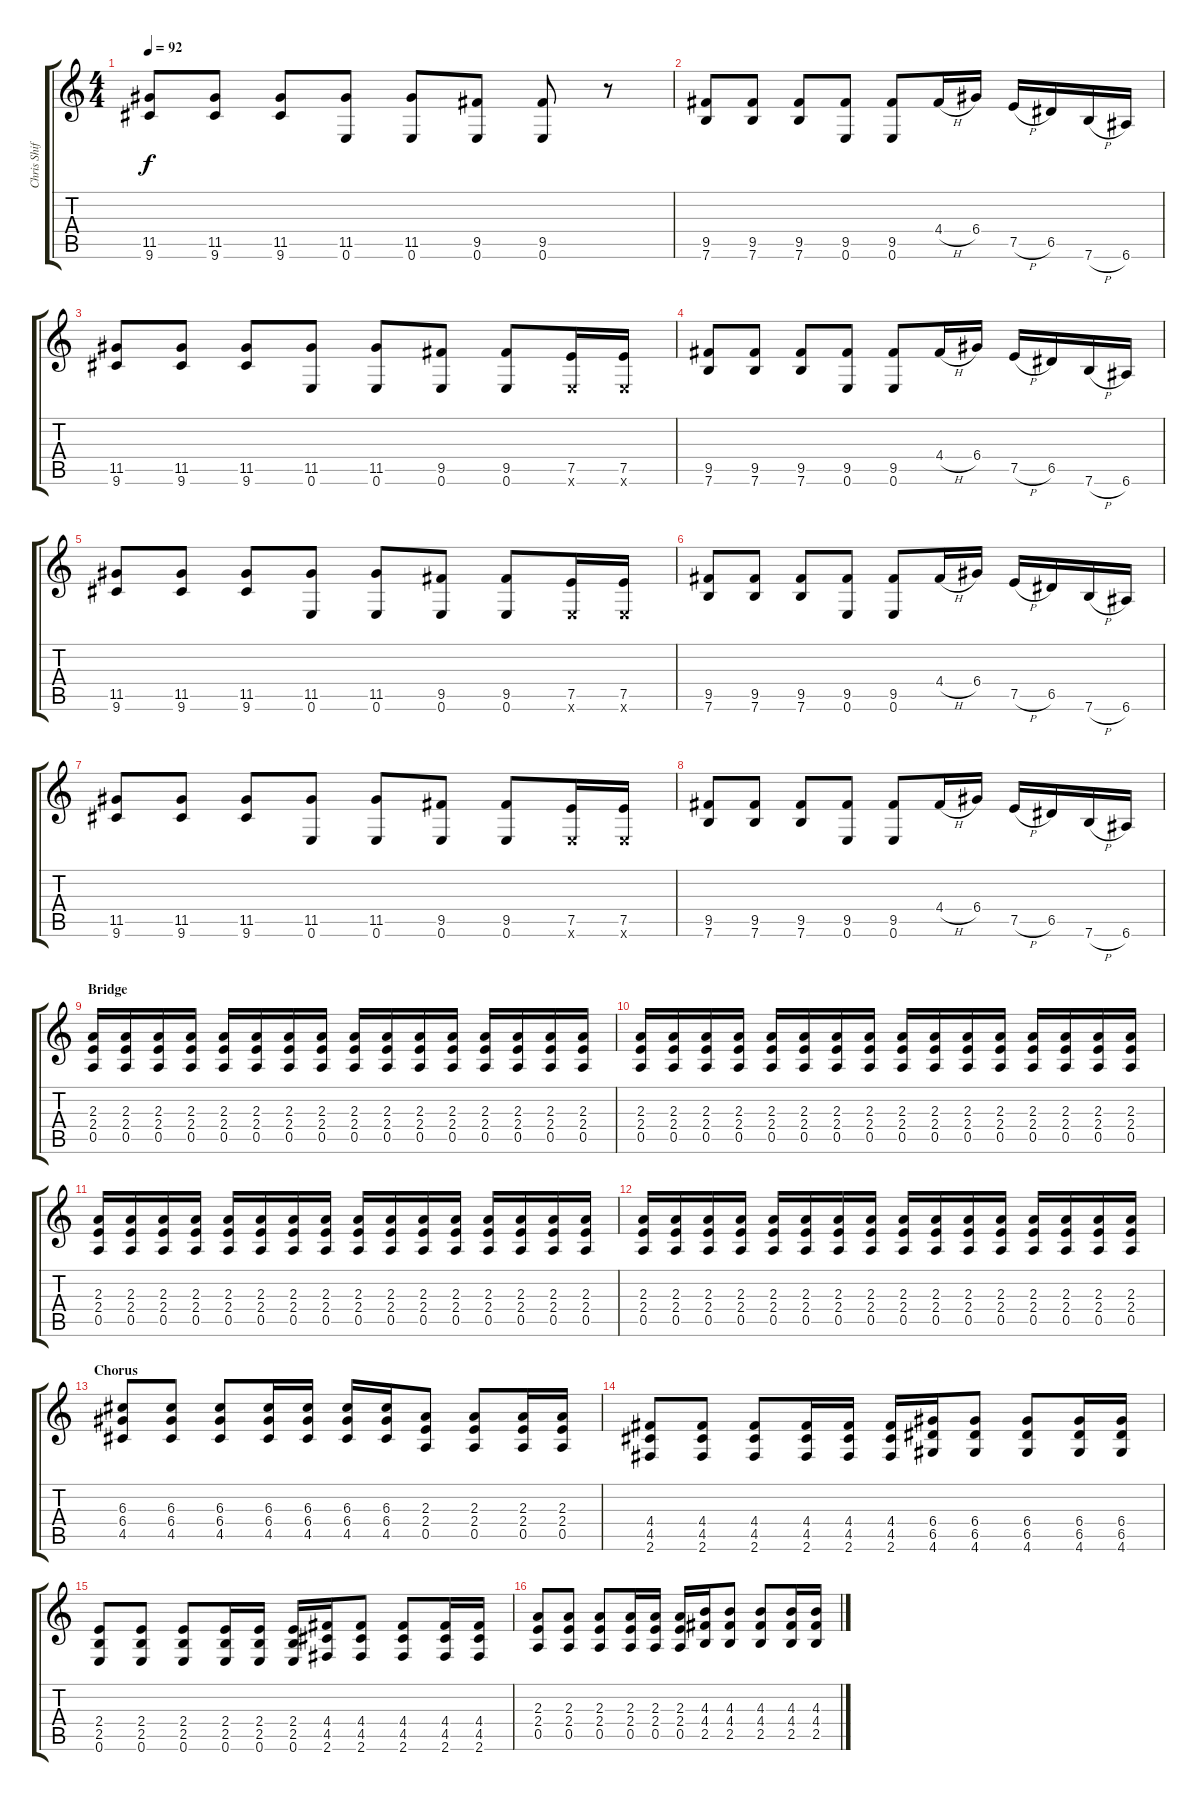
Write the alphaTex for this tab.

\track ("Chris Shifflett (Guitar)" "Chris Shif") {instrument distortionguitar}
\staff {score tabs}
\tuning (E4 B3 G3 D3 A2 E2) {hide}
\ts (4 4)
\tempo 92
\clef g2
\ks c
(11.5 9.6).8{dy f} (11.5 9.6).8 (11.5 9.6).8 (11.5 0.6).8 (11.5 0.6).8 (9.5 0.6).8 (9.5 0.6).8 r.8 |
(9.5 7.6).8 (9.5 7.6).8 (9.5 7.6).8 (9.5 0.6).8 (9.5 0.6).8 4.4{h}.16 6.4.16 7.5{h}.16 6.5.16 7.6{h}.16 6.6.16 |
(11.5 9.6).8 (11.5 9.6).8 (11.5 9.6).8 (11.5 0.6).8 (11.5 0.6).8 (9.5 0.6).8 (9.5 0.6).8 (7.5 0.6{x}).16 (7.5 0.6{x}).16 |
(9.5 7.6).8 (9.5 7.6).8 (9.5 7.6).8 (9.5 0.6).8 (9.5 0.6).8 4.4{h}.16 6.4.16 7.5{h}.16 6.5.16 7.6{h}.16 6.6.16 |
(11.5 9.6).8 (11.5 9.6).8 (11.5 9.6).8 (11.5 0.6).8 (11.5 0.6).8 (9.5 0.6).8 (9.5 0.6).8 (7.5 0.6{x}).16 (7.5 0.6{x}).16 |
(9.5 7.6).8 (9.5 7.6).8 (9.5 7.6).8 (9.5 0.6).8 (9.5 0.6).8 4.4{h}.16 6.4.16 7.5{h}.16 6.5.16 7.6{h}.16 6.6.16 |
(11.5 9.6).8 (11.5 9.6).8 (11.5 9.6).8 (11.5 0.6).8 (11.5 0.6).8 (9.5 0.6).8 (9.5 0.6).8 (7.5 0.6{x}).16 (7.5 0.6{x}).16 |
(9.5 7.6).8 (9.5 7.6).8 (9.5 7.6).8 (9.5 0.6).8 (9.5 0.6).8 4.4{h}.16 6.4.16 7.5{h}.16 6.5.16 7.6{h}.16 6.6.16 |
\section ("" "Bridge")
(2.3 2.4 0.5).16 (2.3 2.4 0.5).16 (2.3 2.4 0.5).16 (2.3 2.4 0.5).16 (2.3 2.4 0.5).16 (2.3 2.4 0.5).16 (2.3 2.4 0.5).16 (2.3 2.4 0.5).16 (2.3 2.4 0.5).16 (2.3 2.4 0.5).16 (2.3 2.4 0.5).16 (2.3 2.4 0.5).16 (2.3 2.4 0.5).16 (2.3 2.4 0.5).16 (2.3 2.4 0.5).16 (2.3 2.4 0.5).16 |
(2.3 2.4 0.5).16 (2.3 2.4 0.5).16 (2.3 2.4 0.5).16 (2.3 2.4 0.5).16 (2.3 2.4 0.5).16 (2.3 2.4 0.5).16 (2.3 2.4 0.5).16 (2.3 2.4 0.5).16 (2.3 2.4 0.5).16 (2.3 2.4 0.5).16 (2.3 2.4 0.5).16 (2.3 2.4 0.5).16 (2.3 2.4 0.5).16 (2.3 2.4 0.5).16 (2.3 2.4 0.5).16 (2.3 2.4 0.5).16 |
(2.3 2.4 0.5).16 (2.3 2.4 0.5).16 (2.3 2.4 0.5).16 (2.3 2.4 0.5).16 (2.3 2.4 0.5).16 (2.3 2.4 0.5).16 (2.3 2.4 0.5).16 (2.3 2.4 0.5).16 (2.3 2.4 0.5).16 (2.3 2.4 0.5).16 (2.3 2.4 0.5).16 (2.3 2.4 0.5).16 (2.3 2.4 0.5).16 (2.3 2.4 0.5).16 (2.3 2.4 0.5).16 (2.3 2.4 0.5).16 |
(2.3 2.4 0.5).16 (2.3 2.4 0.5).16 (2.3 2.4 0.5).16 (2.3 2.4 0.5).16 (2.3 2.4 0.5).16 (2.3 2.4 0.5).16 (2.3 2.4 0.5).16 (2.3 2.4 0.5).16 (2.3 2.4 0.5).16 (2.3 2.4 0.5).16 (2.3 2.4 0.5).16 (2.3 2.4 0.5).16 (2.3 2.4 0.5).16 (2.3 2.4 0.5).16 (2.3 2.4 0.5).16 (2.3 2.4 0.5).16 |
\section ("" "Chorus")
(6.3 6.4 4.5).8 (6.3 6.4 4.5).8 (6.3 6.4 4.5).8 (6.3 6.4 4.5).16 (6.3 6.4 4.5).16 (6.3 6.4 4.5).16 (6.3 6.4 4.5).16 (2.3 2.4 0.5).8 (2.3 2.4 0.5).8 (2.3 2.4 0.5).16 (2.3 2.4 0.5).16 |
(4.4 4.5 2.6).8 (4.4 4.5 2.6).8 (4.4 4.5 2.6).8 (4.4 4.5 2.6).16 (4.4 4.5 2.6).16 (4.4 4.5 2.6).16 (6.4 6.5 4.6).16 (6.4 6.5 4.6).8 (6.4 6.5 4.6).8 (6.4 6.5 4.6).16 (6.4 6.5 4.6).16 |
(2.4 2.5 0.6).8 (2.4 2.5 0.6).8 (2.4 2.5 0.6).8 (2.4 2.5 0.6).16 (2.4 2.5 0.6).16 (2.4 2.5 0.6).16 (4.4 4.5 2.6).16 (4.4 4.5 2.6).8 (4.4 4.5 2.6).8 (4.4 4.5 2.6).16 (4.4 4.5 2.6).16 |
(2.3 2.4 0.5).8 (2.3 2.4 0.5).8 (2.3 2.4 0.5).8 (2.3 2.4 0.5).16 (2.3 2.4 0.5).16 (2.3 2.4 0.5).16 (4.3 4.4 2.5).16 (4.3 4.4 2.5).8 (4.3 4.4 2.5).8 (4.3 4.4 2.5).16 (4.3 4.4 2.5).16
